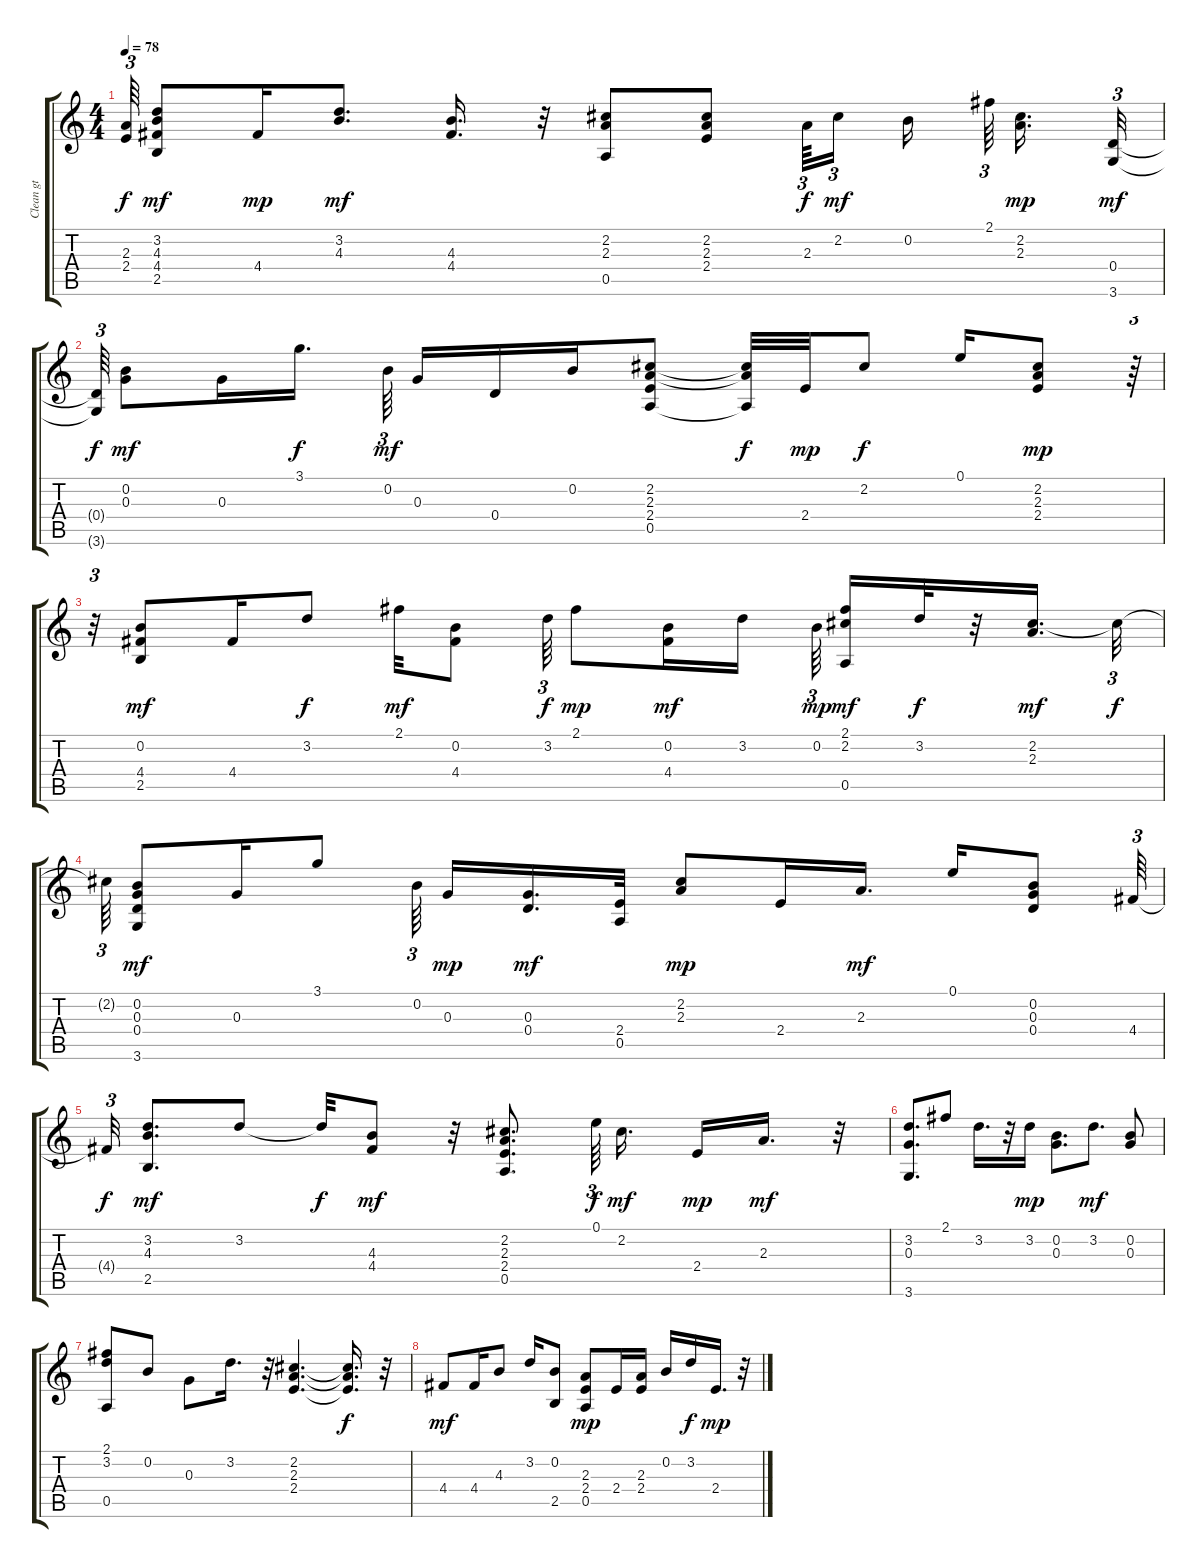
\track ("Clean gt" "Clean gt") {instrument acousticguitarsteel}
\staff {score tabs}
\tuning (E4 B3 G3 D3 A2 E2) {hide}
\ts (4 4)
\tempo 78
\clef g2
\ks c
(2.3{t} 2.4{t}).64{tu (3 2) dy f} (3.2 4.3 4.4 2.5).8{dy mf} 4.4.16{dy mp} (3.2 4.3).8{d dy mf} (4.3 4.4).16{d} r.32 (2.2 2.3 0.5).8 (2.2 2.3 2.4).8 2.3.64{tu (3 2) dy f} 2.2.16{tu (3 2) dy mf beam splitsecondary} 0.2.16{beam splitsecondary} 2.1.64{tu (3 2) beam splitsecondary} (2.2 2.3).16{d dy mp} (0.4 3.6).32{tu (3 2) dy mf} |
(0.4{t} 3.6{t}).64{tu (3 2) dy f} (0.2 0.3).8{dy mf} 0.3.16 3.1.16{d dy f} 0.2.64{tu (3 2) dy mf beam splitsecondary} 0.3.16 0.4.16 0.2.16 (2.2 2.3 2.4 0.5).8 (2.2{t} 2.3{t} 0.5{t}).32{dy f} 2.4.32{dy mp} 2.2.8{dy f} 0.1.16 (2.2 2.3 2.4).8{dy mp} r.64{tu (3 2)} |
r.32{tu (3 2)} (0.2 4.4 2.5).8{dy mf} 4.4.16 3.2.8{dy f} 2.1.32{dy mf} (0.2 4.4).8 3.2.64{tu (3 2) dy f} 2.1.8{dy mp} (0.2 4.4).16{dy mf} 3.2.16 0.2.64{tu (3 2) dy mp beam splitsecondary} (2.1 2.2 0.5).16{dy mf} 3.2.32{dy f} r.32 (2.2 2.3).16{d dy mf} 2.2{t}.32{tu (3 2) dy f} |
2.2{t}.64{tu (3 2)} (0.2 0.3 0.4 3.6).8{dy mf} 0.3.16 3.1.8 0.2.64{tu (3 2) beam splitsecondary} 0.3.16{dy mp} (0.3 0.4).16{d dy mf} (2.4 0.5).32 (2.2 2.3).8{dy mp} 2.4.16 2.3.16{d dy mf} 0.1.16 (0.2 0.3 0.4).8 4.4.64{tu (3 2)} |
4.4{t}.32{tu (3 2) dy f} (3.2 4.3 2.5).8{d dy mf} 3.2.8 3.2{t}.32{dy f} (4.3 4.4).8{dy mf} r.32 (2.2 2.3 2.4 0.5).8{d} 0.1.64{tu (3 2) dy f beam splitsecondary} 2.2.16{d dy mf} 2.4.16{dy mp} 2.3.16{d dy mf} r.32 |
(3.2 0.3 3.6).8{d} 2.1.8 3.2.16{d} r.32 3.2.16{dy mp} (0.2 0.3).8{d} 3.2.8{d dy mf} (0.2 0.3).8 |
(2.1 3.2 0.5).8 0.2.8 0.3.8 3.2.16{d} r.32 (2.2 2.3 2.4).4{d} (2.2{t} 2.3{t} 2.4{t}).16{d dy f} r.32 |
4.4.8{dy mf} 4.4.16 4.3.8 3.2.16 (0.2 2.5).8 (2.3 2.4 0.5).8{dy mp} 2.4.16 (2.3 2.4).16 0.2.16 3.2.16{dy f} 2.4.16{d dy mp} r.32
